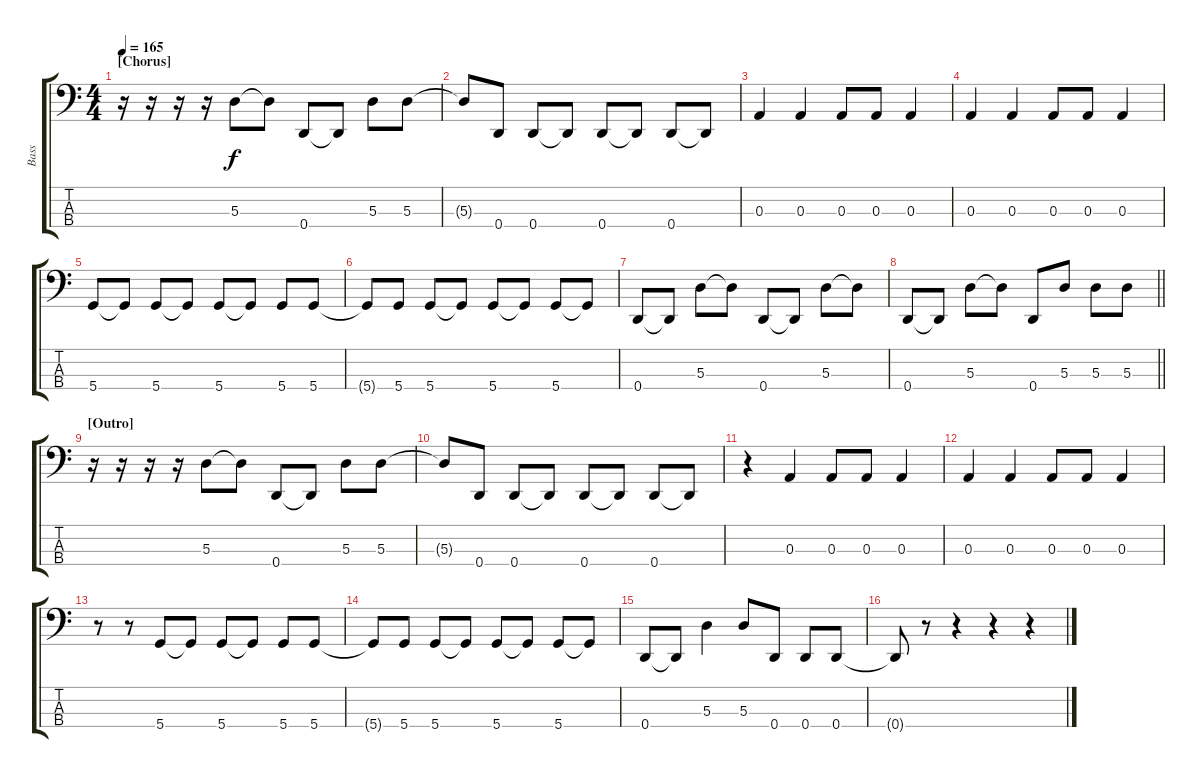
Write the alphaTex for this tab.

\track ("Bass" "Bass") {instrument slapbass2}
\staff {score tabs}
\tuning (G2 D2 A1 D1) {hide}
\ts (4 4)
\section ("" "[Chorus]")
\tempo 165
\clef f4
\ks c
r.16{dy f} r.16 r.16 r.16 5.3.8 5.3{t}.8 0.4.8 0.4{t}.8 5.3.8 5.3.8 |
5.3{t}.8 0.4.8 0.4.8 0.4{t}.8 0.4.8 0.4{t}.8 0.4.8 0.4{t}.8 |
0.3.4 0.3.4 0.3.8 0.3.8 0.3.4 |
0.3.4 0.3.4 0.3.8 0.3.8 0.3.4 |
5.4.8 5.4{t}.8 5.4.8 5.4{t}.8 5.4.8 5.4{t}.8 5.4.8 5.4.8 |
5.4{t}.8 5.4.8 5.4.8 5.4{t}.8 5.4.8 5.4{t}.8 5.4.8 5.4{t}.8 |
0.4.8 0.4{t}.8 5.3.8 5.3{t}.8 0.4.8 0.4{t}.8 5.3.8 5.3{t}.8 |
\barLineRight lightlight
0.4.8 0.4{t}.8 5.3.8 5.3{t}.8 0.4.8 5.3.8 5.3.8 5.3.8 |
\section ("" "[Outro]")
r.16 r.16 r.16 r.16 5.3.8 5.3{t}.8 0.4.8 0.4{t}.8 5.3.8 5.3.8 |
5.3{t}.8 0.4.8 0.4.8 0.4{t}.8 0.4.8 0.4{t}.8 0.4.8 0.4{t}.8 |
r.4 0.3.4 0.3.8 0.3.8 0.3.4 |
0.3.4 0.3.4 0.3.8 0.3.8 0.3.4 |
r.8 r.8 5.4.8 5.4{t}.8 5.4.8 5.4{t}.8 5.4.8 5.4.8 |
5.4{t}.8 5.4.8 5.4.8 5.4{t}.8 5.4.8 5.4{t}.8 5.4.8 5.4{t}.8 |
0.4.8 0.4{t}.8 5.3.4 5.3.8 0.4.8 0.4.8 0.4.8 |
0.4{t}.8 r.8 r.4 r.4 r.4
